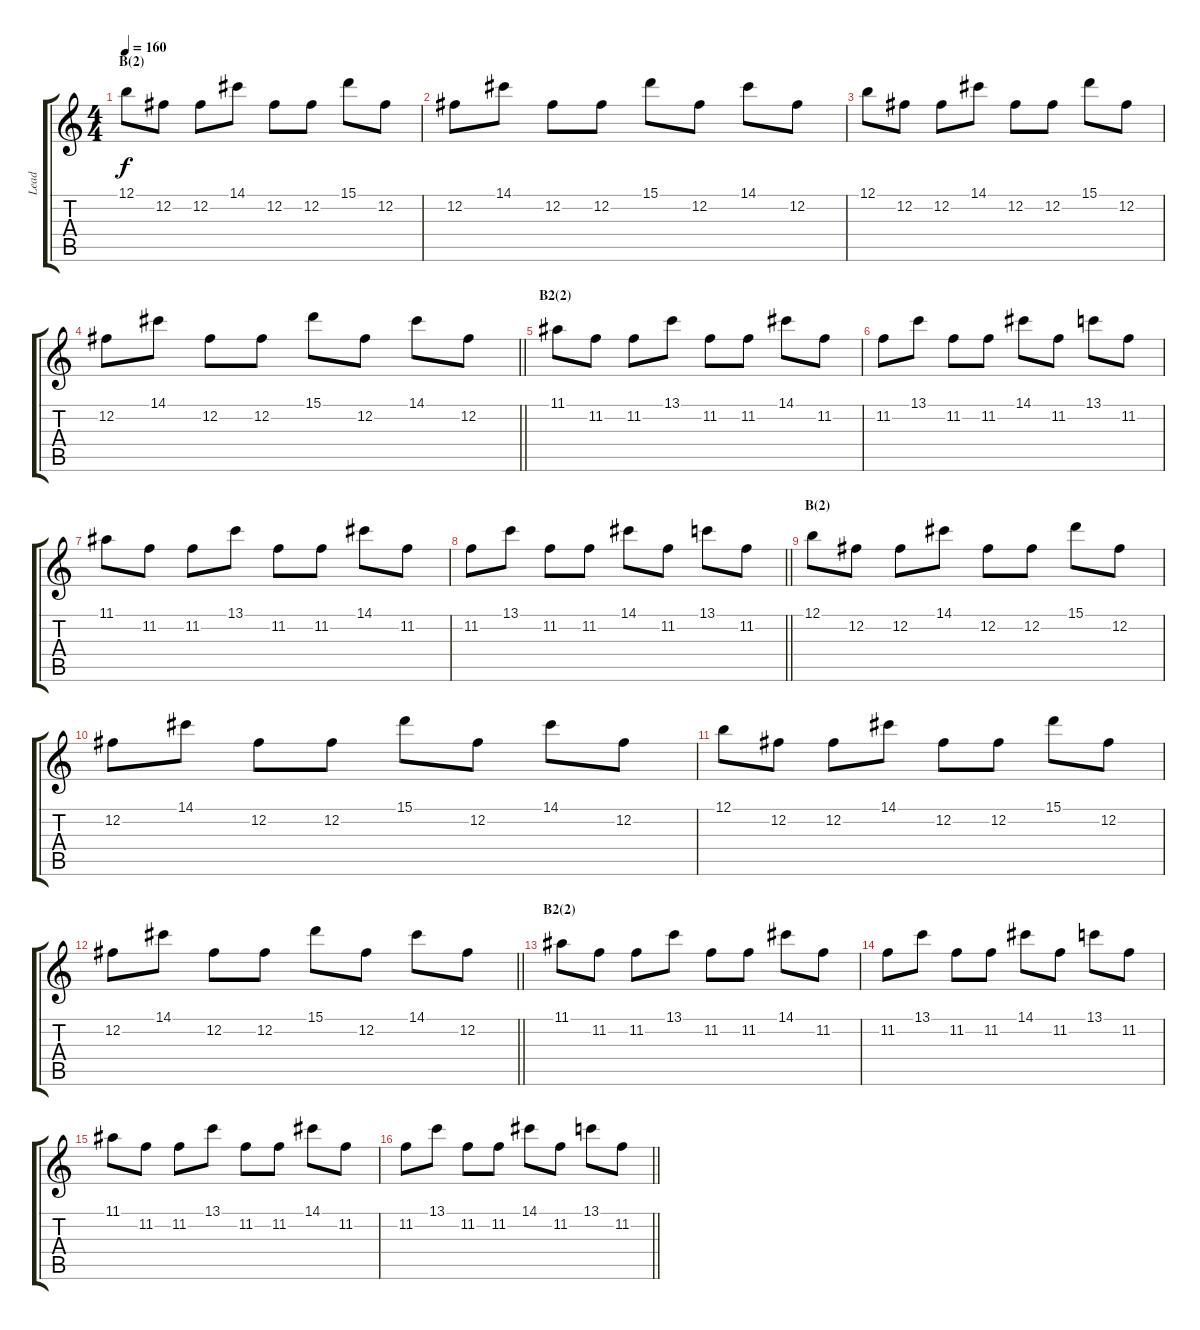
\track ("Lead" "Lead") {instrument distortionguitar}
\staff {score tabs}
\tuning (B3 Gb3 D3 A2 E2 B1) {hide}
\ts (4 4)
\section ("" "B(2)")
\tempo 160
\clef g2
\ks c
12.1.8{dy f} 12.2.8 12.2.8 14.1.8 12.2.8 12.2.8 15.1.8 12.2.8 |
12.2.8 14.1.8 12.2.8 12.2.8 15.1.8 12.2.8 14.1.8 12.2.8 |
12.1.8 12.2.8 12.2.8 14.1.8 12.2.8 12.2.8 15.1.8 12.2.8 |
\barLineRight lightlight
12.2.8 14.1.8 12.2.8 12.2.8 15.1.8 12.2.8 14.1.8 12.2.8 |
\section ("" "B2(2)")
11.1.8 11.2.8 11.2.8 13.1.8 11.2.8 11.2.8 14.1.8 11.2.8 |
11.2.8 13.1.8 11.2.8 11.2.8 14.1.8 11.2.8 13.1.8 11.2.8 |
11.1.8 11.2.8 11.2.8 13.1.8 11.2.8 11.2.8 14.1.8 11.2.8 |
\barLineRight lightlight
11.2.8 13.1.8 11.2.8 11.2.8 14.1.8 11.2.8 13.1.8 11.2.8 |
\section ("" "B(2)")
12.1.8 12.2.8 12.2.8 14.1.8 12.2.8 12.2.8 15.1.8 12.2.8 |
12.2.8 14.1.8 12.2.8 12.2.8 15.1.8 12.2.8 14.1.8 12.2.8 |
12.1.8 12.2.8 12.2.8 14.1.8 12.2.8 12.2.8 15.1.8 12.2.8 |
\barLineRight lightlight
12.2.8 14.1.8 12.2.8 12.2.8 15.1.8 12.2.8 14.1.8 12.2.8 |
\section ("" "B2(2)")
11.1.8 11.2.8 11.2.8 13.1.8 11.2.8 11.2.8 14.1.8 11.2.8 |
11.2.8 13.1.8 11.2.8 11.2.8 14.1.8 11.2.8 13.1.8 11.2.8 |
11.1.8 11.2.8 11.2.8 13.1.8 11.2.8 11.2.8 14.1.8 11.2.8 |
\barLineRight lightlight
11.2.8 13.1.8 11.2.8 11.2.8 14.1.8 11.2.8 13.1.8 11.2.8
